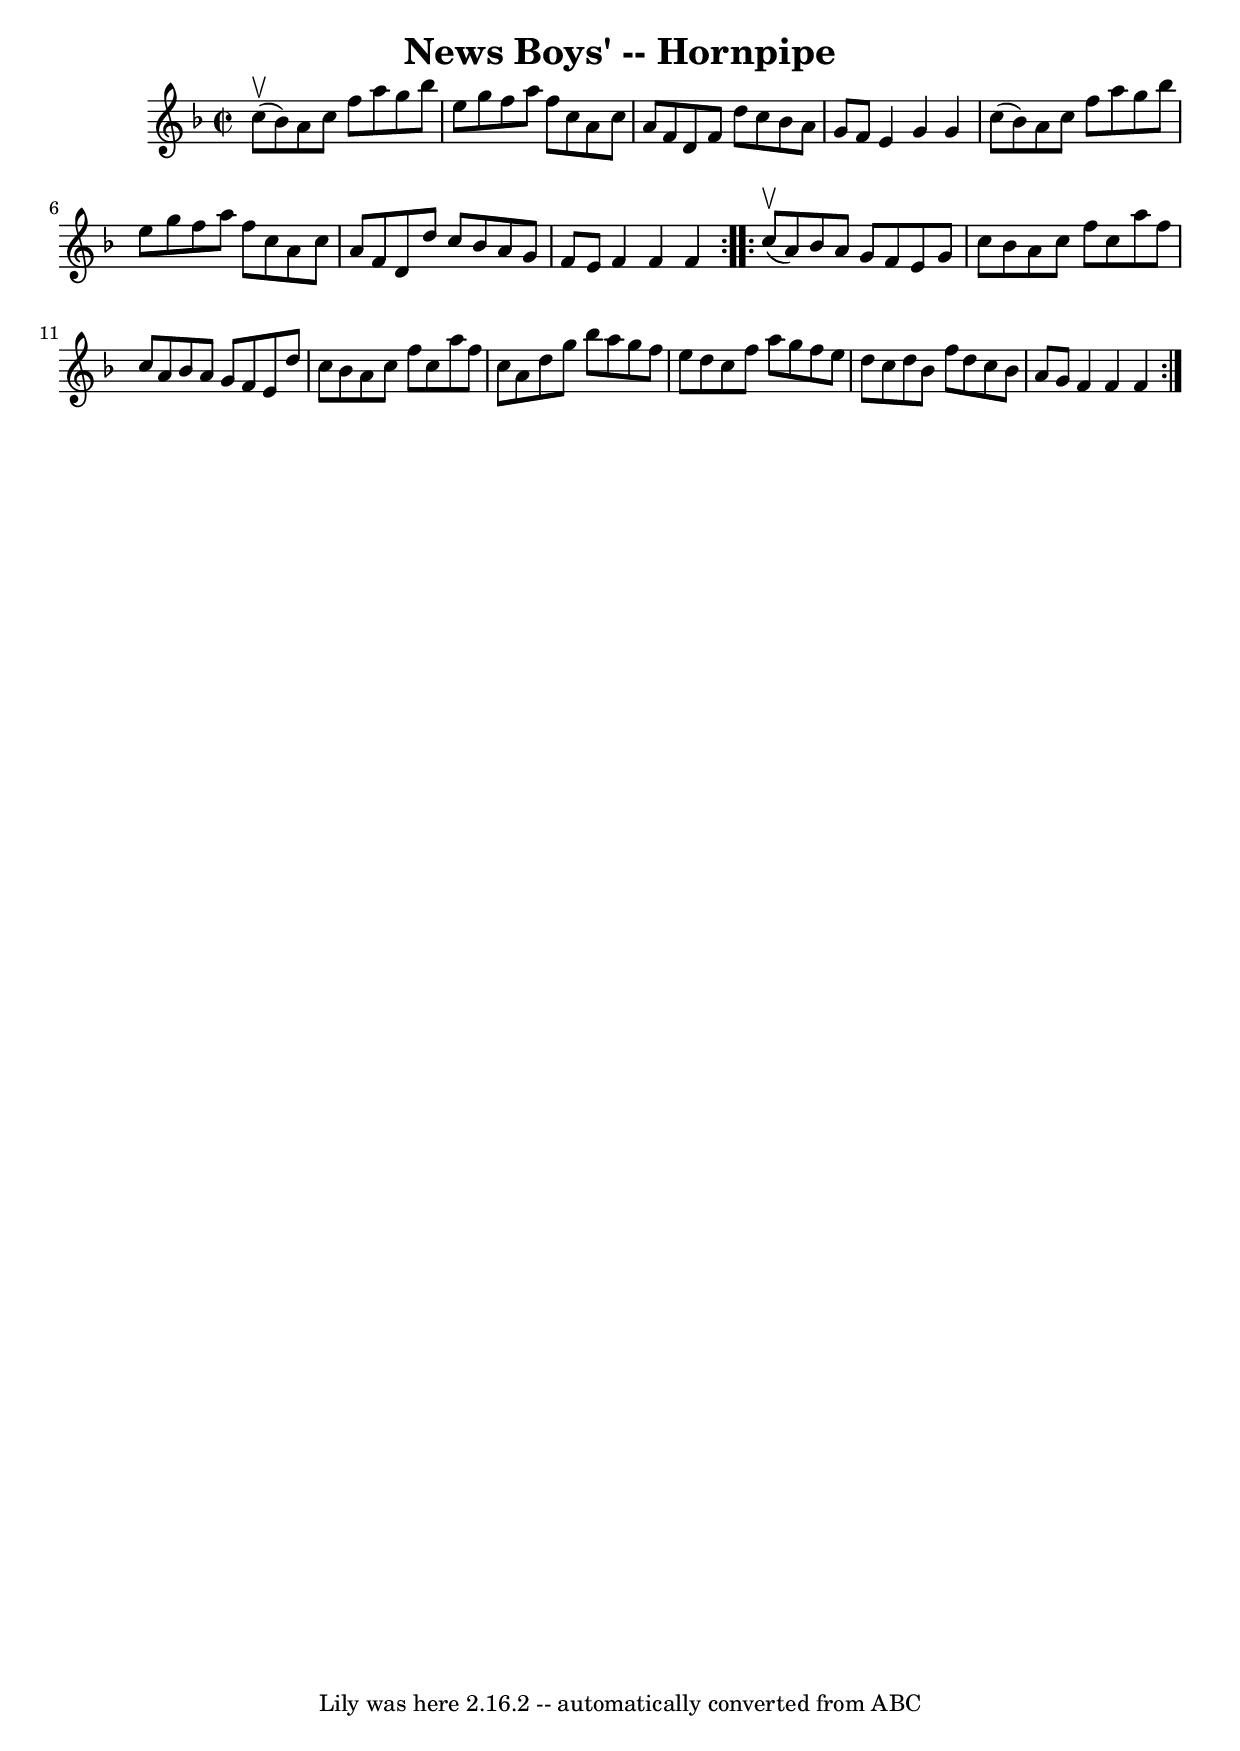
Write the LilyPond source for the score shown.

\version "2.16.2"
\include "Mammoth.ily"
\header {
  %% book = "Cole's 1000 Fiddle Tunes"
  crossRefNumber = "1"
  footnotes = ""
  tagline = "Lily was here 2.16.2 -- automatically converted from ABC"
  title = "News Boys' -- Hornpipe"

}
voicedefault =  {



  \repeat volta 2 {

    \override Staff.TimeSignature #'style = #'C
    \time 2/2 
    \key f \major c''8 (^\upbow bes'8) |
    a'8 c''8   
    f''8 a''8 g''8 bes''8 e''8 g''8  |
    f''8 a''8    
    f''8 c''8 a'8 c''8 a'8 f'8  |
    d'8 f'8 d''8    
    c''8 bes'8 a'8 g'8 f'8  |
    e'4 g'4 g'4 c''8 (
    bes'8) |
    a'8 c''8 f''8 a''8 g''8 bes''8 e''8    
    g''8  |
    f''8 a''8 f''8 c''8 a'8 c''8 a'8 f'8  
    |
    d'8 d''8 c''8 bes'8 a'8 g'8 f'8 e'8  |
    
    f'4 f'4 f'4  
  }     
  \repeat volta 2 {
    c''8 (^\upbow a'8) |
    
    bes'8 a'8 g'8 f'8 e'8 g'8 c''8 bes'8  |
    a'8    
    c''8 f''8 c''8 a''8 f''8 c''8 a'8  |
    bes'8 a'8    
    g'8 f'8 e'8 d''8 c''8 bes'8  |
    a'8 c''8 f''8    
    c''8 a''8 f''8 c''8 a'8  |
    d''8 g''8 bes''8    
    a''8 g''8 f''8 e''8 d''8  |
    c''8 f''8 a''8 g''8   
    f''8 e''8 d''8 c''8  |
    d''8 bes'8 f''8 d''8 c''8 
    bes'8 a'8 g'8  |
    f'4 f'4 f'4  
  }   

}

\score{
  <<

    \context Staff="default"
    {
      \voicedefault 
      
    }

  >>
  \layout {
    
  }
  \midi {
  }

}
